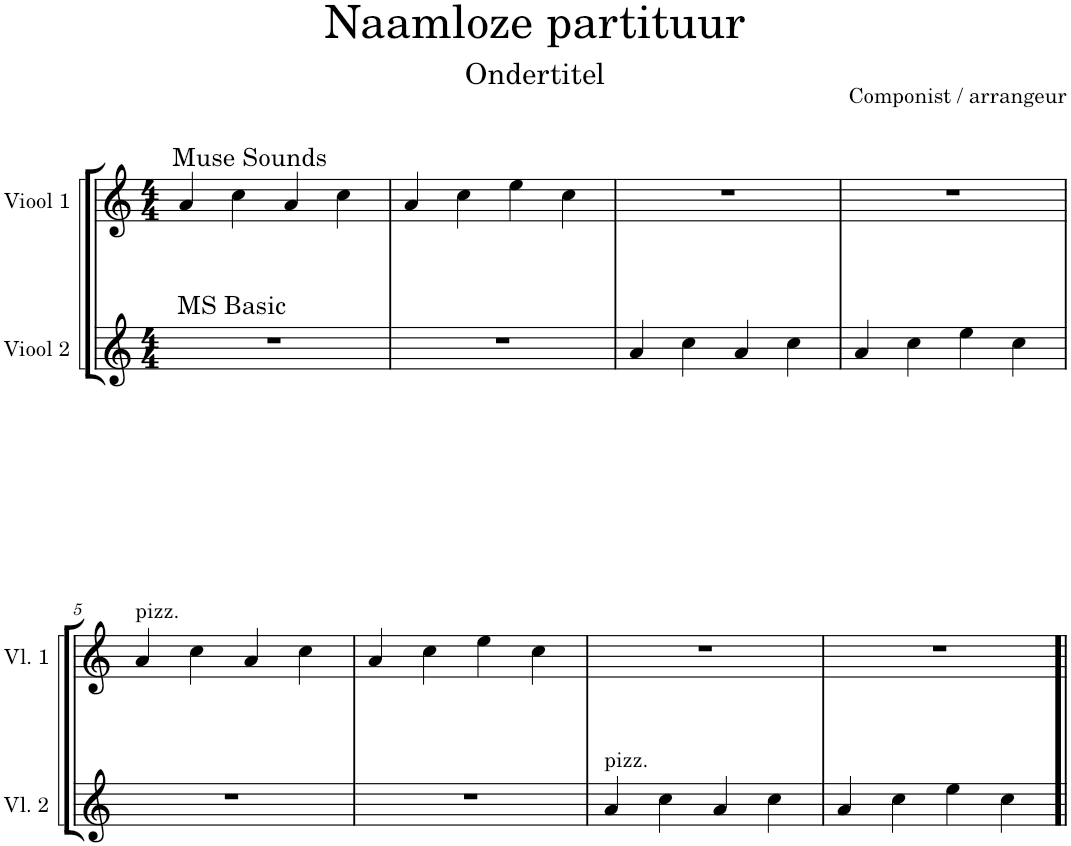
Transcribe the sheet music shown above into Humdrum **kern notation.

**kern	**kern
*part2	*part1
*staff2	*staff1
*I"Viool 2	*I"Viool 1
*I'Vl. 2	*I'Vl. 1
*clefG2	*clefG2
*k[]	*k[]
*M4/4	*M4/4
=1	=1
!LO:TX:a:t=MS Basic	!
1r	4a/
.	4cc\
.	4a/
.	4cc\
=2	=2
1r	4a/
.	4cc\
.	4ee\
.	4cc\
=3	=3
!	!LO:TX:a:t=Muse Sounds
4a/	1r
4cc\	.
4a/	.
4cc\	.
=4	=4
4a/	1r
4cc\	.
4ee\	.
4cc\	.
!!LO:LB:g=z
=5	=5
!	!LO:TX:a:t=pizz.
1r	4a/
.	4cc\
.	4a/
.	4cc\
=6	=6
1r	4a/
.	4cc\
.	4ee\
.	4cc\
=7	=7
!LO:TX:a:t=pizz.	!
4a/	1r
4cc\	.
4a/	.
4cc\	.
=8	=8
4a/	1r
4cc\	.
4ee\	.
4cc\	.
=!|	=!|
*-	*-
